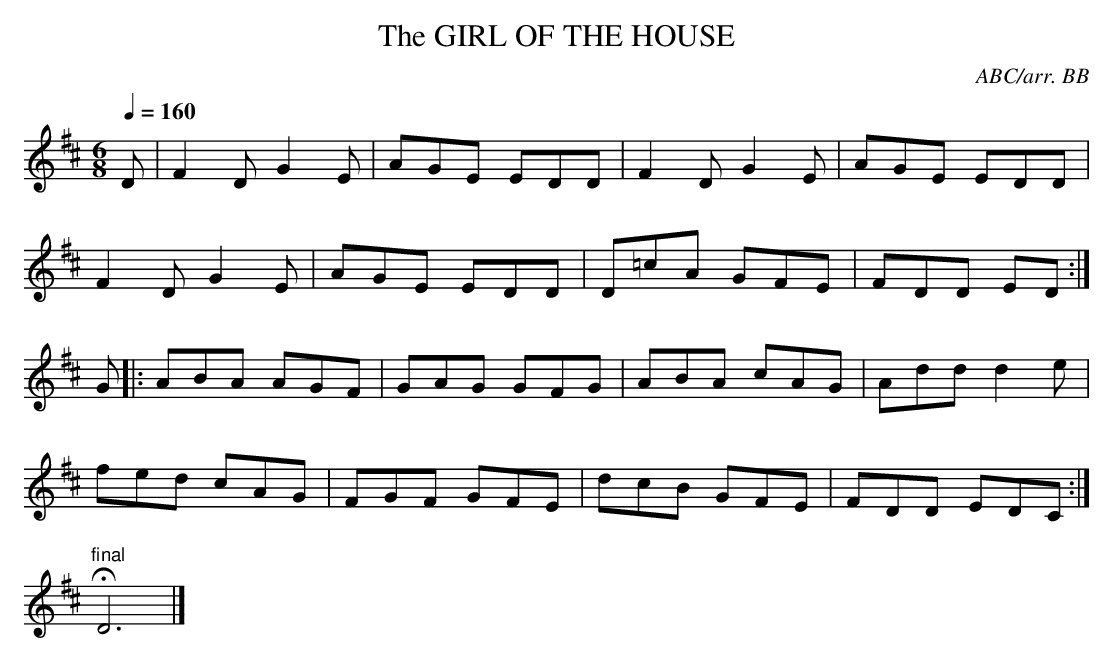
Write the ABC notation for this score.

X:1
T:GIRL OF THE HOUSE, The
C:ABC/arr. BB
Q:1/4=160
L:1/8
M:6/8
K:D
D|F2D G2E|AGE EDD|F2D G2E|AGE EDD|
F2D G2E|AGE EDD|D=cA GFE|FDD ED :|
G|:ABA AGF|GAG GFG|ABA cAG|Add d2e|
fed cAG|FGF GFE|dcB GFE|FDD EDC :|
"final"HD6|]
